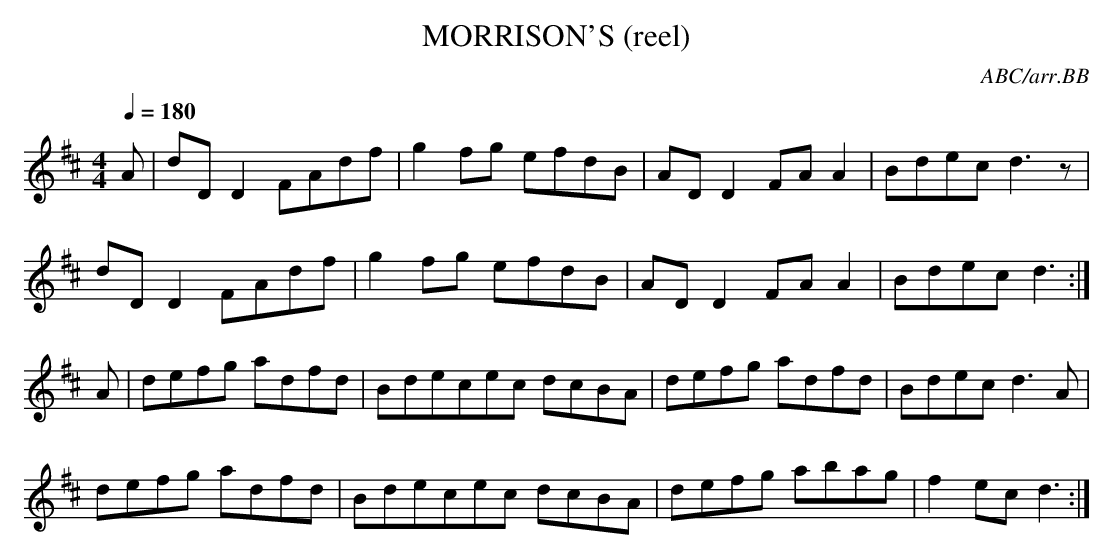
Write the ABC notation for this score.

X:1
T:MORRISON'S (reel)
C:ABC/arr.BB
Q:1/4=180
L:1/8
M:4/4
K:D
A|dDD2 FAdf|g2fg efdB|ADD2 FAA2|Bdec d3z|
dD D2 FAdf|g2 fg efdB|ADD2 FA A2|Bdec d3 :|
A|defg adfd|Bdecec dcBA|defg adfd|Bdec d3A|
defg adfd|Bdecec dcBA|defg abag|f2ec d3:|
